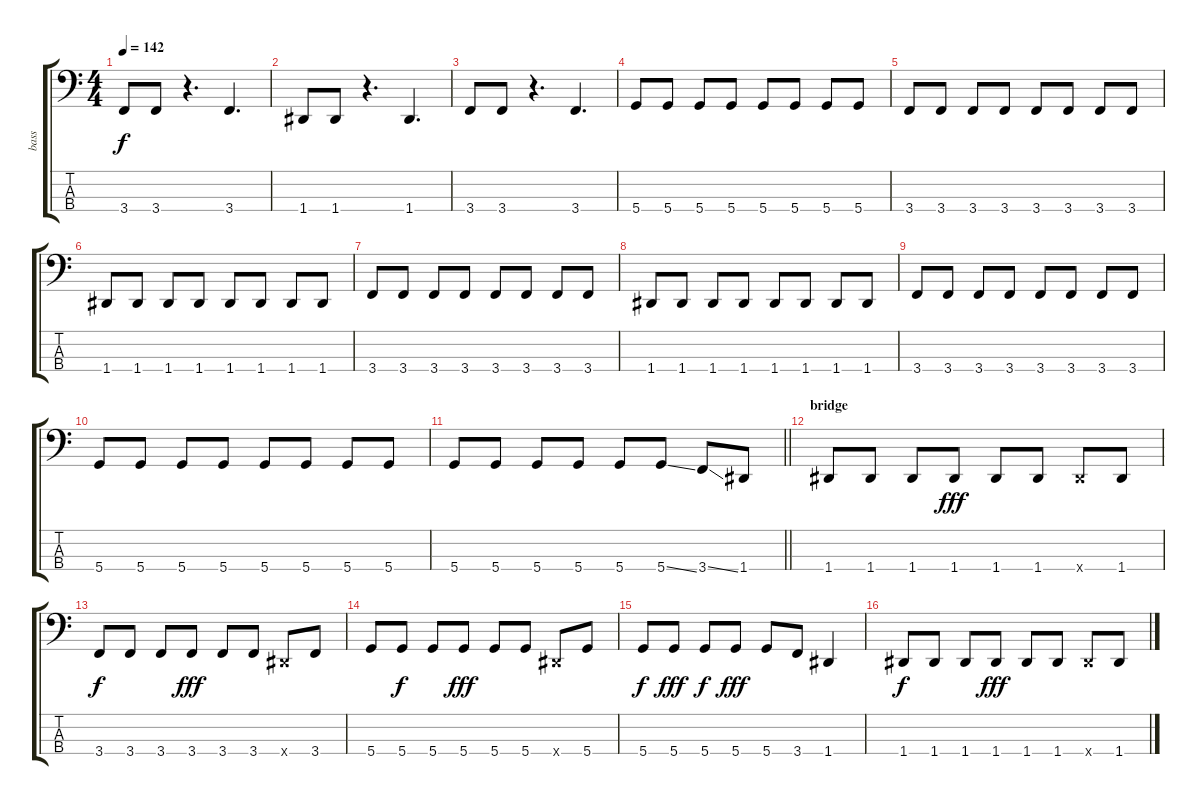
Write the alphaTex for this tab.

\track ("bass" "bass") {instrument electricbasspick}
\staff {score tabs}
\tuning (G2 D2 A1 D1) {hide}
\ts (4 4)
\tempo 142
\clef f4
\ks c
3.4.8{dy f} 3.4.8 r.4{d} 3.4.4{d} |
1.4.8 1.4.8 r.4{d} 1.4.4{d} |
3.4.8 3.4.8 r.4{d} 3.4.4{d} |
5.4.8 5.4.8 5.4.8 5.4.8 5.4.8 5.4.8 5.4.8 5.4.8 |
3.4.8 3.4.8 3.4.8 3.4.8 3.4.8 3.4.8 3.4.8 3.4.8 |
1.4.8 1.4.8 1.4.8 1.4.8 1.4.8 1.4.8 1.4.8 1.4.8 |
3.4.8 3.4.8 3.4.8 3.4.8 3.4.8 3.4.8 3.4.8 3.4.8 |
1.4.8 1.4.8 1.4.8 1.4.8 1.4.8 1.4.8 1.4.8 1.4.8 |
3.4.8 3.4.8 3.4.8 3.4.8 3.4.8 3.4.8 3.4.8 3.4.8 |
5.4.8 5.4.8 5.4.8 5.4.8 5.4.8 5.4.8 5.4.8 5.4.8 |
\barLineRight lightlight
5.4.8 5.4.8 5.4.8 5.4.8 5.4.8 5.4{ss}.8 3.4{ss}.8 1.4.8 |
\section ("" "bridge")
1.4.8 1.4.8 1.4.8 1.4.8{dy fff} 1.4.8 1.4.8 1.4{x}.8 1.4.8 |
3.4.8{dy f} 3.4.8 3.4.8 3.4.8{dy fff} 3.4.8 3.4.8 1.4{x}.8 3.4.8 |
5.4.8 5.4.8{dy f} 5.4.8 5.4.8{dy fff} 5.4.8 5.4.8 1.4{x}.8 5.4.8 |
5.4.8{dy f} 5.4.8{dy fff} 5.4.8{dy f} 5.4.8{dy fff} 5.4.8 3.4.8 1.4.4 |
1.4.8{dy f} 1.4.8 1.4.8 1.4.8{dy fff} 1.4.8 1.4.8 1.4{x}.8 1.4.8
